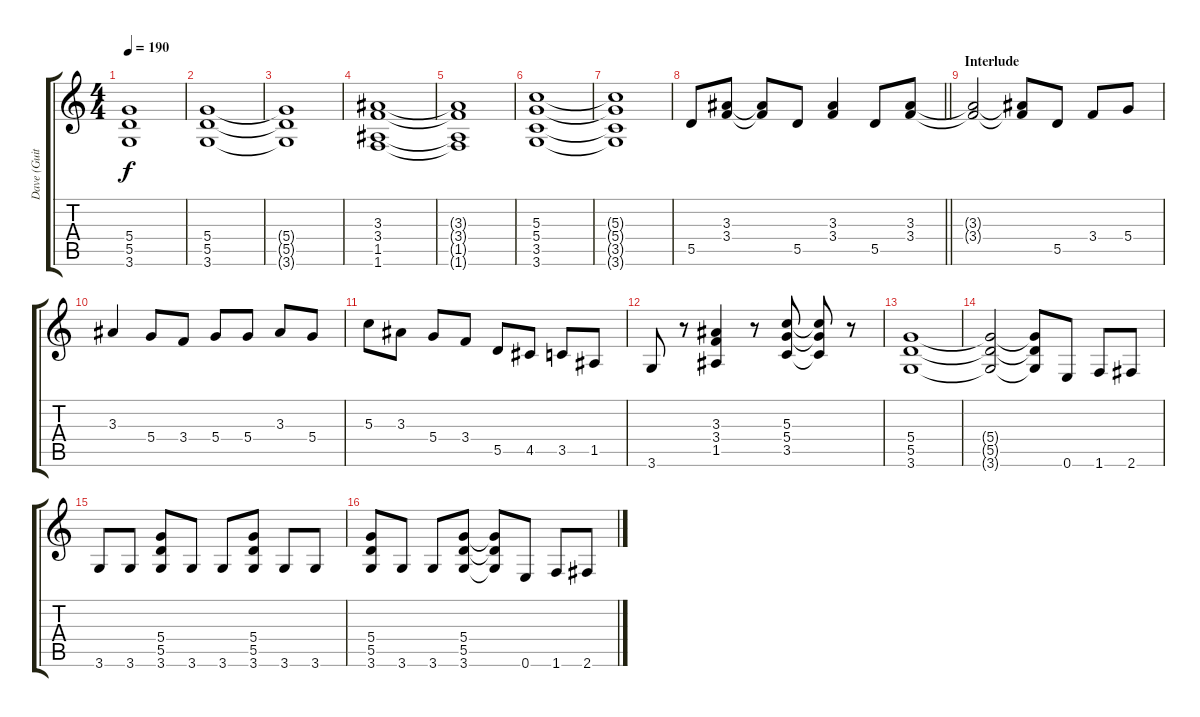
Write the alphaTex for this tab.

\track ("Dave (Guitar)" "Dave (Guit") {instrument distortionguitar}
\staff {score tabs}
\tuning (E4 B3 G3 D3 A2 E2) {hide}
\ts (4 4)
\tempo 190
\clef g2
\ks c
(5.4{t} 5.5{t} 3.6{t}).1{dy f} |
(5.4 5.5 3.6).1 |
(5.4{t} 5.5{t} 3.6{t}).1 |
(3.3 3.4 1.5 1.6).1 |
(3.3{t} 3.4{t} 1.5{t} 1.6{t}).1 |
(5.3 5.4 3.5 3.6).1 |
(5.3{t} 5.4{t} 3.5{t} 3.6{t}).1 |
\barLineRight lightlight
5.5.8 (3.3 3.4).8 (3.3{t} 3.4{t}).8 5.5.8 (3.3 3.4).4 5.5.8 (3.3 3.4).8 |
\section ("" "Interlude")
(3.3{t} 3.4{t}).2 (3.3{t} 3.4{t}).8 5.5.8 3.4.8 5.4.8 |
3.3.4 5.4.8 3.4.8 5.4.8 5.4.8 3.3.8 5.4.8 |
5.3.8 3.3.8 5.4.8 3.4.8 5.5.8 4.5.8 3.5.8 1.5.8 |
3.6.8 r.8 (3.3 3.4 1.5).4 r.8 (5.3 5.4 3.5).8 (5.3{t} 5.4{t} 3.5{t}).8 r.8 |
(5.4 5.5 3.6).1 |
(5.4{t} 5.5{t} 3.6{t}).2 (5.4{t} 5.5{t} 3.6{t}).8 0.6.8 1.6.8 2.6.8 |
3.6.8 3.6.8 (5.4 5.5 3.6).8 3.6.8 3.6.8 (5.4 5.5 3.6).8 3.6.8 3.6.8 |
(5.4 5.5 3.6).8 3.6.8 3.6.8 (5.4 5.5 3.6).8 (5.4{t} 5.5{t} 3.6{t}).8 0.6.8 1.6.8 2.6.8
